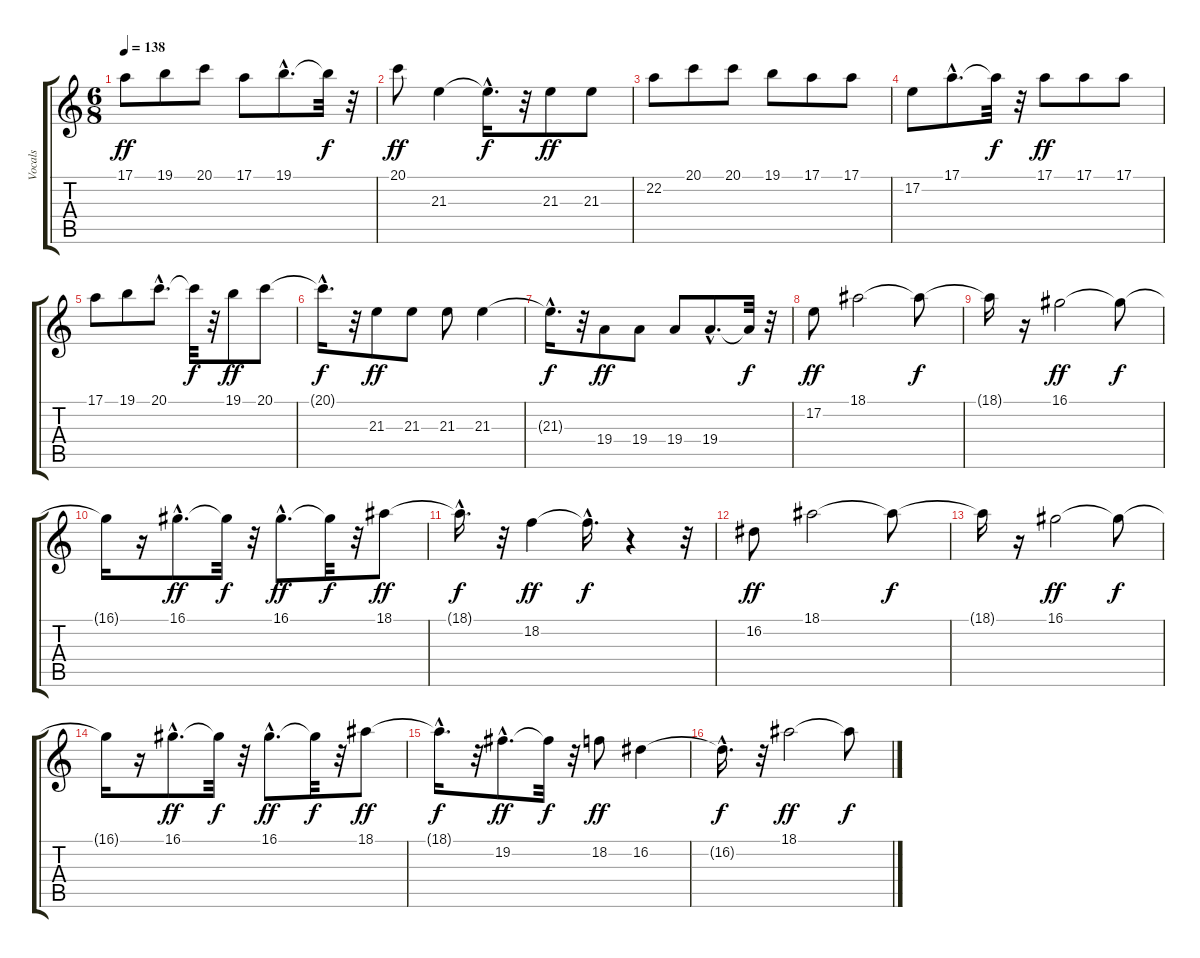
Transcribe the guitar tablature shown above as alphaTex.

\track ("Vocals" "Vocals") {instrument choiraahs}
\staff {score tabs}
\tuning (E4 B3 G3 D3 A2 E2) {hide}
\ts (6 8)
\tempo 138
\clef g2
\ks c
17.1.8{dy ff} 19.1.8 20.1.8 17.1.8 19.1{hac}.8{d} 19.1{t}.32{dy f} r.32 |
20.1.8{dy ff} 21.3.4 21.3{hac t}.16{d dy f} r.32 21.3.8{dy ff} 21.3.8 |
22.2.8 20.1.8 20.1.8 19.1.8 17.1.8 17.1.8 |
17.2.8 17.1{hac}.8{d} 17.1{t}.32{dy f} r.32 17.1.8{dy ff} 17.1.8 17.1.8 |
17.1.8 19.1.8 20.1{hac}.8{d} 20.1{t}.32{dy f} r.32 19.1.8{dy ff} 20.1.8 |
20.1{hac t}.16{d dy f} r.32 21.3.8{dy ff} 21.3.8 21.3.8 21.3.4 |
21.3{hac t}.16{d dy f} r.32 19.4.8{dy ff} 19.4.8 19.4.8 19.4{hac}.8{d} 19.4{t}.32{dy f} r.32 |
17.2.8{dy ff} 18.1.2 18.1{t}.8{dy f} |
18.1{t}.16 r.16 16.1.2{dy ff} 16.1{t}.8{dy f} |
16.1{t}.16 r.16 16.1{hac}.8{d dy ff} 16.1{t}.32{dy f} r.32 16.1{hac}.8{d dy ff} 16.1{t}.32{dy f} r.32 18.1.8{dy ff} |
18.1{hac t}.16{d dy f} r.32 18.2.4{dy ff} 18.2{hac t}.16{d dy f} r.4 r.32 |
16.2.8{dy ff} 18.1.2 18.1{t}.8{dy f} |
18.1{t}.16 r.16 16.1.2{dy ff} 16.1{t}.8{dy f} |
16.1{t}.16 r.16 16.1{hac}.8{d dy ff} 16.1{t}.32{dy f} r.32 16.1{hac}.8{d dy ff} 16.1{t}.32{dy f} r.32 18.1.8{dy ff} |
18.1{hac t}.16{d dy f} r.32 19.2{hac}.8{d dy ff} 19.2{t}.32{dy f} r.32 18.2.8{dy ff} 16.2.4 |
16.2{hac t}.16{d dy f} r.32 18.1.2{dy ff} 18.1{t}.8{dy f}
